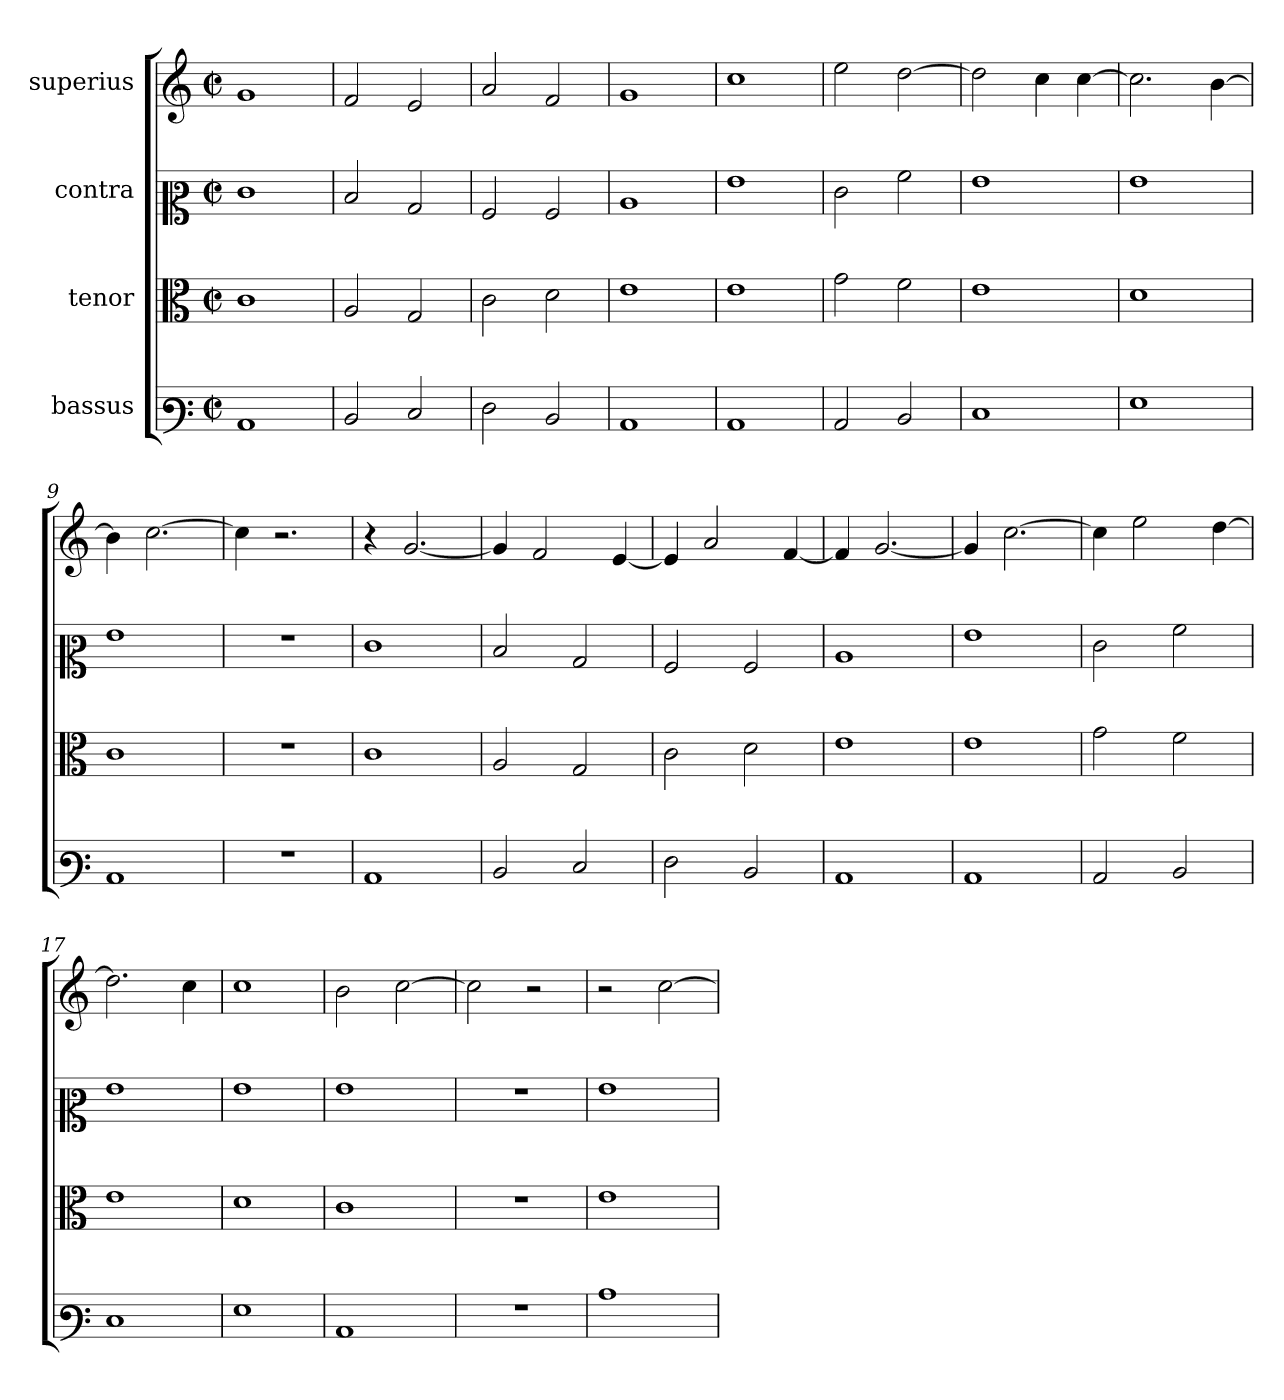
**kern	**kern	**kern	**kern
*part4	*part3	*part2	*part1
*staff4	*staff3	*staff2	*staff1
*I"bassus	*I"tenor	*I"contra	*I"superius
*clefF3	*clefC3	*clefC2	*clefG2
*M2/2	*M2/2	*M2/2	*M2/2
*met(c|)	*met(c|)	*met(c|)	*met(c|)
=1	=1	=1	=1
1C	1c	1e	1g
=2	=2	=2	=2
2D	2A	2d	2f
2E	2G	2B	2e
=3	=3	=3	=3
2F	2c	2A	2a
2D	2d	2A	2f
=4	=4	=4	=4
1C	1e	1c	1g
=5	=5	=5	=5
1C	1e	1g	1cc
=6	=6	=6	=6
2C	2g	2e	2ee
2D	2f	2a	[2dd
=7	=7	=7	=7
1E	1e	1g	2dd]
.	.	.	4cc
.	.	.	[4cc
=8	=8	=8	=8
1G	1d	1g	2.cc]
.	.	.	[4b
=9	=9	=9	=9
1C	1c	1g	4b]
.	.	.	[2.cc
=10	=10	=10	=10
1r	1r	1r	4cc]
.	.	.	2.r
=11	=11	=11	=11
1C	1c	1e	4r
.	.	.	[2.g
=12	=12	=12	=12
2D	2A	2d	4g]
.	.	.	2f
2E	2G	2B	.
.	.	.	[4e
=13	=13	=13	=13
2F	2c	2A	4e]
.	.	.	2a
2D	2d	2A	.
.	.	.	[4f
=14	=14	=14	=14
1C	1e	1c	4f]
.	.	.	[2.g
=15	=15	=15	=15
1C	1e	1g	4g]
.	.	.	[2.cc
=16	=16	=16	=16
2C	2g	2e	4cc]
.	.	.	2ee
2D	2f	2a	.
.	.	.	[4dd
=17	=17	=17	=17
1E	1e	1g	2.dd]
.	.	.	4cc
=18	=18	=18	=18
1G	1d	1g	1cc
=19	=19	=19	=19
1C	1c	1g	2b
.	.	.	[2cc
=20	=20	=20	=20
1r	1r	1r	2cc]
.	.	.	2r
=21	=21	=21	=21
1c	1e	1g	2r
.	.	.	[2cc
=	=	=	=
*-	*-	*-	*-
